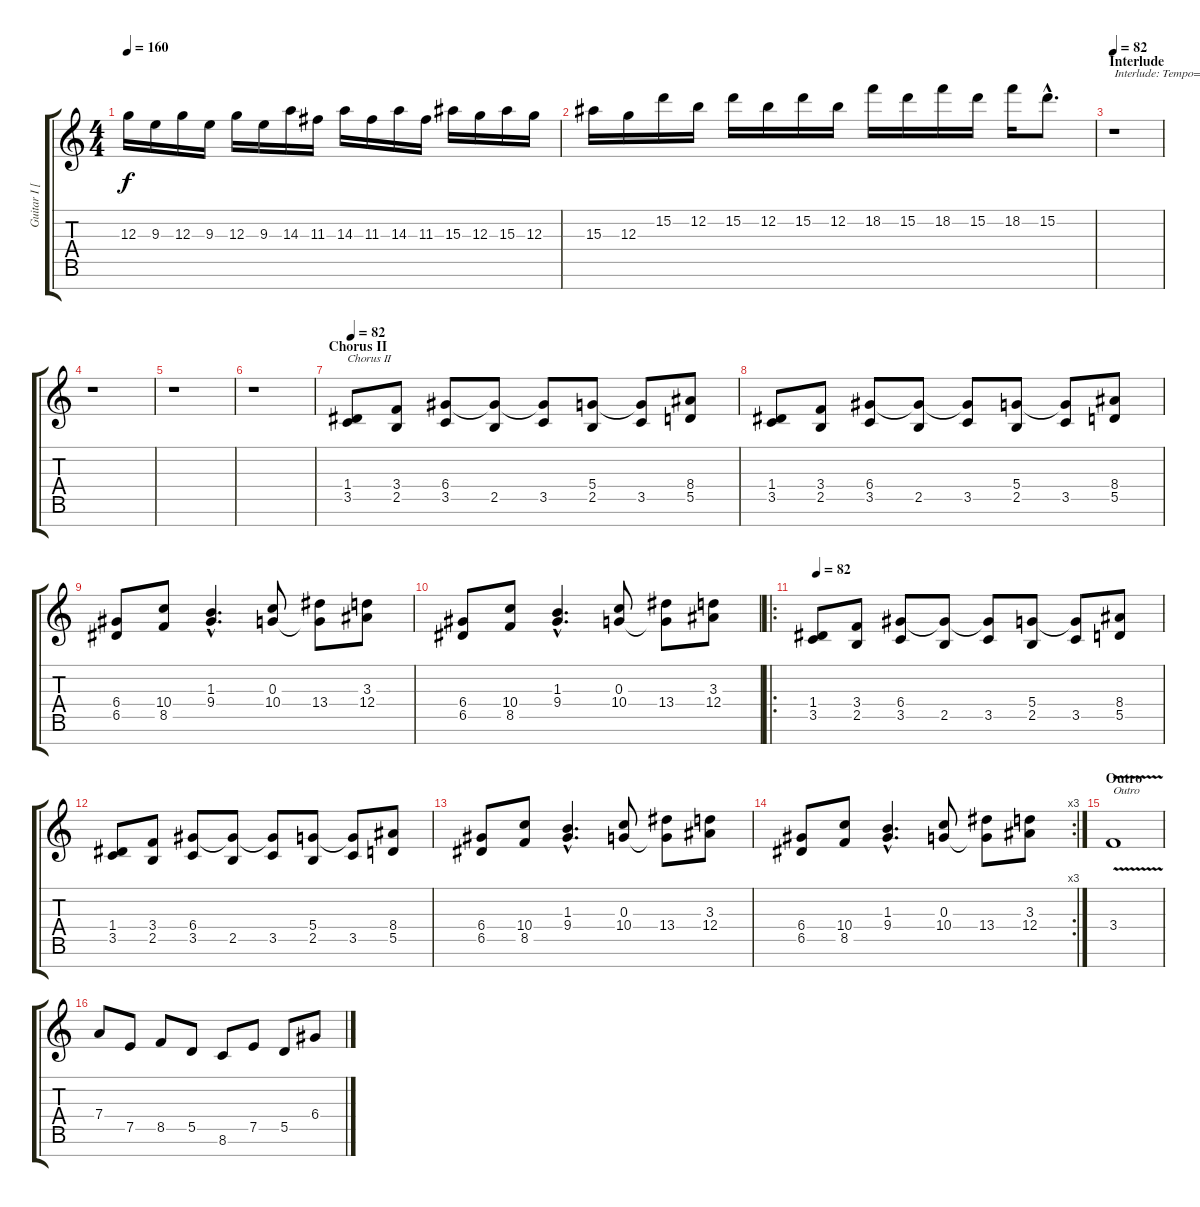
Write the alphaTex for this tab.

\track ("Guitar I [Insahn]" "Guitar I [") {instrument distortionguitar}
\staff {score tabs}
\tuning (E4 B3 G3 D3 A2 E2 B1) {hide}
\ts (4 4)
\tempo 160
\clef g2
\ks c
12.3.16{dy f} 9.3.16 12.3.16 9.3.16 12.3.16 9.3.16 14.3.16 11.3.16 14.3.16 11.3.16 14.3.16 11.3.16 15.3.16 12.3.16 15.3.16 12.3.16 |
15.3.16 12.3.16 15.2.16 12.2.16 15.2.16 12.2.16 15.2.16 12.2.16 18.2.16 15.2.16 18.2.16 15.2.16 18.2.16 15.2{hac}.8{d} |
\section ("" "Interlude")
\tempo 82
r.1{txt "Interlude: Tempo=82"} |
r.1 |
r.1 |
r.1 |
\section ("" "Chorus II")
\tempo 82
(1.4 3.5).8{txt "Chorus II"} (3.4 2.5).8 (6.4 3.5).8 (6.4{t} 2.5).8 (6.4{t} 3.5).8 (5.4 2.5).8 (5.4{t} 3.5).8 (8.4 5.5).8 |
(1.4 3.5).8 (3.4 2.5).8 (6.4 3.5).8 (6.4{t} 2.5).8 (6.4{t} 3.5).8 (5.4 2.5).8 (5.4{t} 3.5).8 (8.4 5.5).8 |
(6.4 6.5).8 (10.4 8.5).8 (1.3{hac} 9.4{hac}).4{d} (0.3 10.4).8 (0.3{t} 13.4).8 (3.3 12.4).8 |
(6.4 6.5).8 (10.4 8.5).8 (1.3{hac} 9.4{hac}).4{d} (0.3 10.4).8 (0.3{t} 13.4).8 (3.3 12.4).8 |
\ro
\tempo 82
(1.4 3.5).8 (3.4 2.5).8 (6.4 3.5).8 (6.4{t} 2.5).8 (6.4{t} 3.5).8 (5.4 2.5).8 (5.4{t} 3.5).8 (8.4 5.5).8 |
(1.4 3.5).8 (3.4 2.5).8 (6.4 3.5).8 (6.4{t} 2.5).8 (6.4{t} 3.5).8 (5.4 2.5).8 (5.4{t} 3.5).8 (8.4 5.5).8 |
(6.4 6.5).8 (10.4 8.5).8 (1.3{hac} 9.4{hac}).4{d} (0.3 10.4).8 (0.3{t} 13.4).8 (3.3 12.4).8 |
\rc 3
(6.4 6.5).8 (10.4 8.5).8 (1.3{hac} 9.4{hac}).4{d} (0.3 10.4).8 (0.3{t} 13.4).8 (3.3 12.4).8 |
\section ("" "Outro")
3.4{v}.1{txt "Outro"} |
7.4.8 7.5.8 8.5.8 5.5.8 8.6.8 7.5.8 5.5.8 6.4.8
